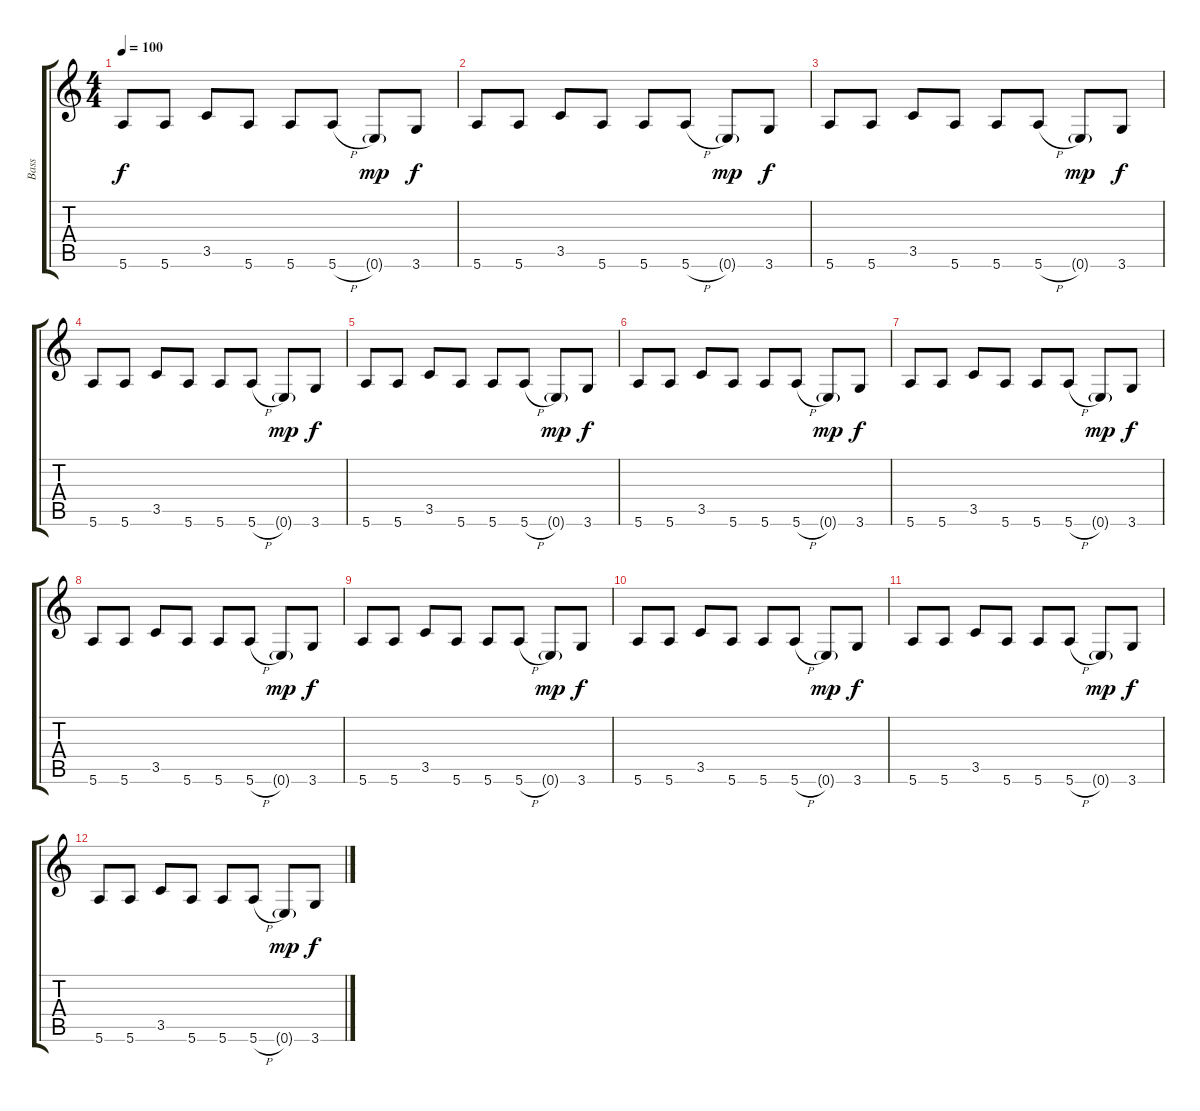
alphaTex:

\track ("Bass" "Bass") {instrument electricbassfinger}
\staff {score tabs}
\tuning (E4 B3 G3 D3 A2 E2) {hide}
\ts (4 4)
\tempo 100
\clef g2
\ks c
5.6.8{dy f} 5.6.8 3.5.8 5.6.8 5.6.8 5.6{h}.8 0.6{g}.8{dy mp} 3.6.8{dy f} |
5.6.8 5.6.8 3.5.8 5.6.8 5.6.8 5.6{h}.8 0.6{g}.8{dy mp} 3.6.8{dy f} |
5.6.8 5.6.8 3.5.8 5.6.8 5.6.8 5.6{h}.8 0.6{g}.8{dy mp} 3.6.8{dy f} |
5.6.8 5.6.8 3.5.8 5.6.8 5.6.8 5.6{h}.8 0.6{g}.8{dy mp} 3.6.8{dy f} |
5.6.8 5.6.8 3.5.8 5.6.8 5.6.8 5.6{h}.8 0.6{g}.8{dy mp} 3.6.8{dy f} |
5.6.8 5.6.8 3.5.8 5.6.8 5.6.8 5.6{h}.8 0.6{g}.8{dy mp} 3.6.8{dy f} |
5.6.8 5.6.8 3.5.8 5.6.8 5.6.8 5.6{h}.8 0.6{g}.8{dy mp} 3.6.8{dy f} |
5.6.8 5.6.8 3.5.8 5.6.8 5.6.8 5.6{h}.8 0.6{g}.8{dy mp} 3.6.8{dy f} |
5.6.8 5.6.8 3.5.8 5.6.8 5.6.8 5.6{h}.8 0.6{g}.8{dy mp} 3.6.8{dy f} |
5.6.8 5.6.8 3.5.8 5.6.8 5.6.8 5.6{h}.8 0.6{g}.8{dy mp} 3.6.8{dy f} |
5.6.8 5.6.8 3.5.8 5.6.8 5.6.8 5.6{h}.8 0.6{g}.8{dy mp} 3.6.8{dy f} |
5.6.8 5.6.8 3.5.8 5.6.8 5.6.8 5.6{h}.8 0.6{g}.8{dy mp} 3.6.8{dy f}
